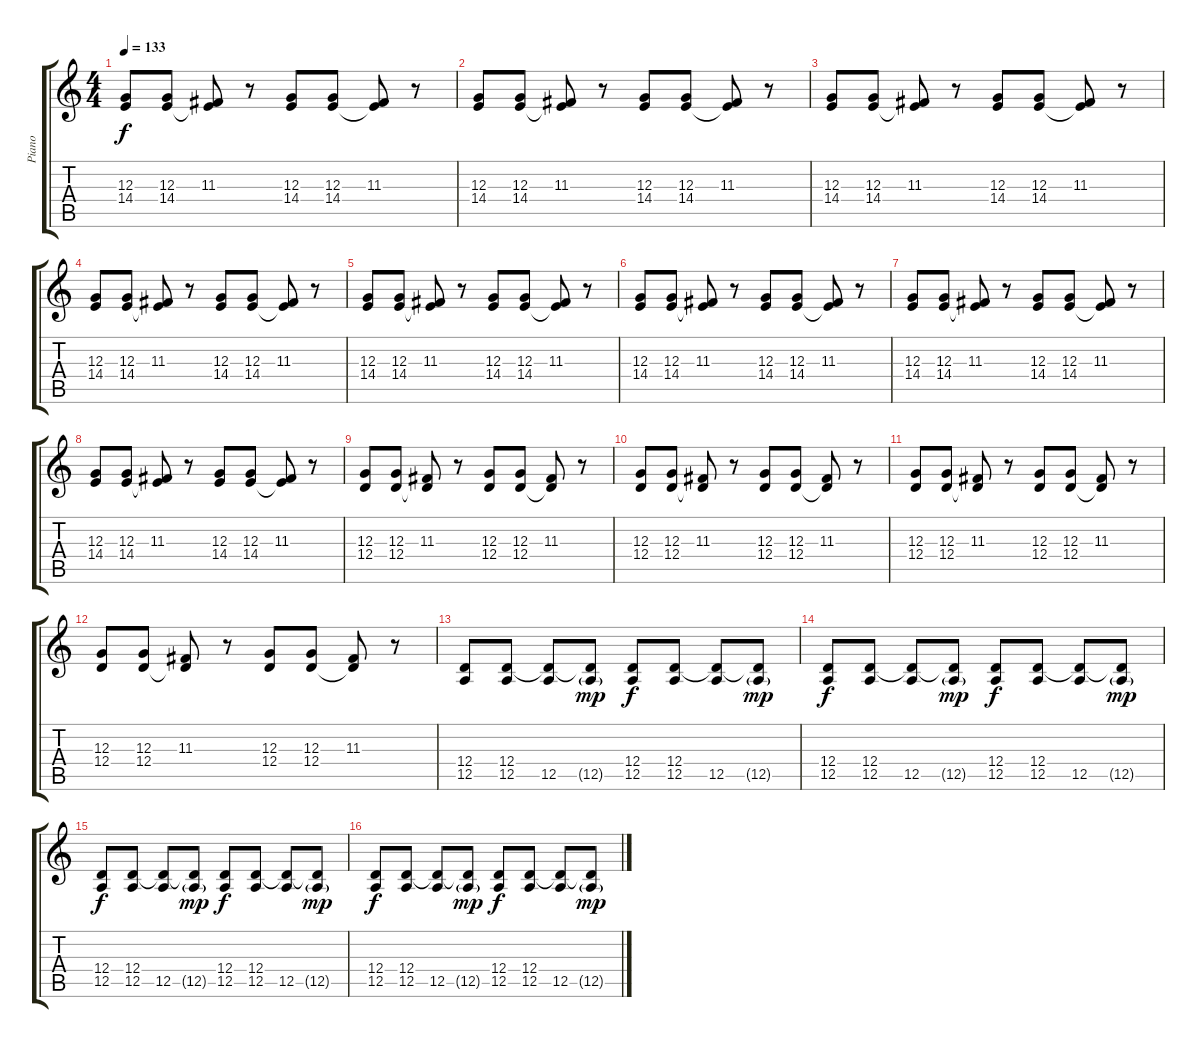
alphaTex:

\track ("Piano" "Piano") {instrument acousticgrandpiano}
\staff {score tabs}
\tuning (E4 B3 G3 D3 A2 E2) {hide}
\ts (4 4)
\tempo 133
\clef g2
\ks c
(12.3 14.4).8{dy f instrument acousticgrandpiano} (12.3 14.4).8 (11.3 14.4{t}).8 r.8 (12.3 14.4).8 (12.3 14.4).8 (11.3 14.4{t}).8 r.8 |
(12.3 14.4).8 (12.3 14.4).8 (11.3 14.4{t}).8 r.8 (12.3 14.4).8 (12.3 14.4).8 (11.3 14.4{t}).8 r.8 |
(12.3 14.4).8 (12.3 14.4).8 (11.3 14.4{t}).8 r.8 (12.3 14.4).8 (12.3 14.4).8 (11.3 14.4{t}).8 r.8 |
(12.3 14.4).8 (12.3 14.4).8 (11.3 14.4{t}).8 r.8 (12.3 14.4).8 (12.3 14.4).8 (11.3 14.4{t}).8 r.8 |
(12.3 14.4).8 (12.3 14.4).8 (11.3 14.4{t}).8 r.8 (12.3 14.4).8 (12.3 14.4).8 (11.3 14.4{t}).8 r.8 |
(12.3 14.4).8 (12.3 14.4).8 (11.3 14.4{t}).8 r.8 (12.3 14.4).8 (12.3 14.4).8 (11.3 14.4{t}).8 r.8 |
(12.3 14.4).8 (12.3 14.4).8 (11.3 14.4{t}).8 r.8 (12.3 14.4).8 (12.3 14.4).8 (11.3 14.4{t}).8 r.8 |
(12.3 14.4).8 (12.3 14.4).8 (11.3 14.4{t}).8 r.8 (12.3 14.4).8 (12.3 14.4).8 (11.3 14.4{t}).8 r.8 |
(12.3 12.4).8 (12.3 12.4).8 (11.3 12.4{t}).8 r.8 (12.3 12.4).8 (12.3 12.4).8 (11.3 12.4{t}).8 r.8 |
(12.3 12.4).8 (12.3 12.4).8 (11.3 12.4{t}).8 r.8 (12.3 12.4).8 (12.3 12.4).8 (11.3 12.4{t}).8 r.8 |
(12.3 12.4).8 (12.3 12.4).8 (11.3 12.4{t}).8 r.8 (12.3 12.4).8 (12.3 12.4).8 (11.3 12.4{t}).8 r.8 |
(12.3 12.4).8 (12.3 12.4).8 (11.3 12.4{t}).8 r.8 (12.3 12.4).8 (12.3 12.4).8 (11.3 12.4{t}).8 r.8 |
(12.4 12.5).8 (12.4 12.5).8 (12.4{t} 12.5).8 (12.4{t} 12.5{g}).8{dy mp} (12.4 12.5).8{dy f} (12.4 12.5).8 (12.4{t} 12.5).8 (12.4{t} 12.5{g}).8{dy mp} |
(12.4 12.5).8{dy f} (12.4 12.5).8 (12.4{t} 12.5).8 (12.4{t} 12.5{g}).8{dy mp} (12.4 12.5).8{dy f} (12.4 12.5).8 (12.4{t} 12.5).8 (12.4{t} 12.5{g}).8{dy mp} |
(12.4 12.5).8{dy f} (12.4 12.5).8 (12.4{t} 12.5).8 (12.4{t} 12.5{g}).8{dy mp} (12.4 12.5).8{dy f} (12.4 12.5).8 (12.4{t} 12.5).8 (12.4{t} 12.5{g}).8{dy mp} |
(12.4 12.5).8{dy f} (12.4 12.5).8 (12.4{t} 12.5).8 (12.4{t} 12.5{g}).8{dy mp} (12.4 12.5).8{dy f} (12.4 12.5).8 (12.4{t} 12.5).8 (12.4{t} 12.5{g}).8{dy mp}
